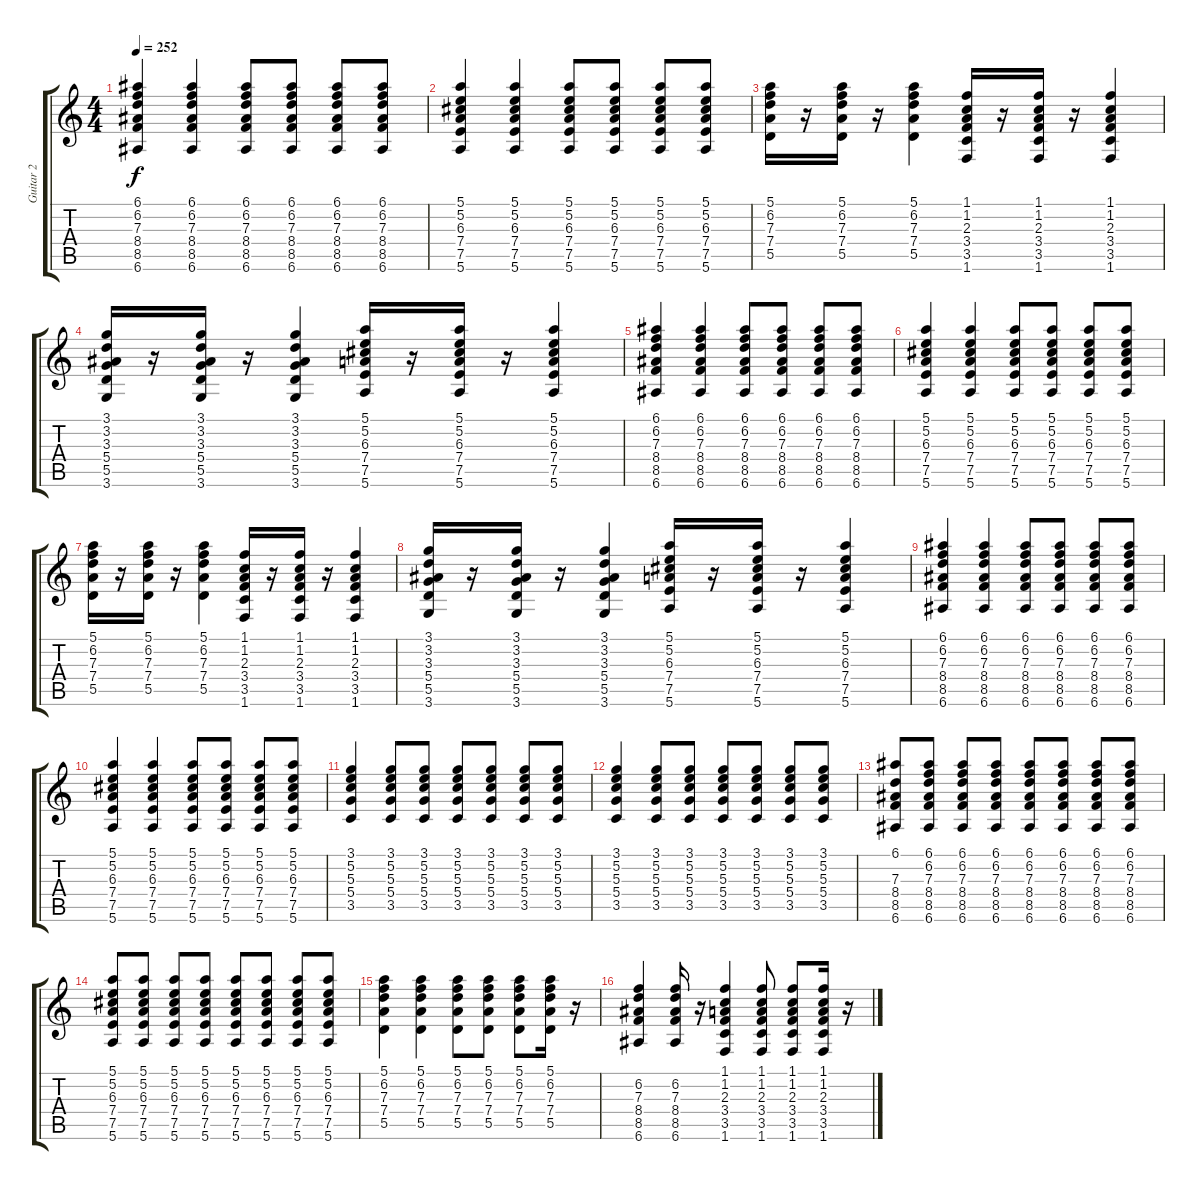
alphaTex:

\track ("Guitar 2" "Guitar 2") {instrument distortionguitar}
\staff {score tabs}
\tuning (E4 B3 G3 D3 A2 E2) {hide}
\ts (4 4)
\tempo 252
\clef g2
\ks c
(6.1 6.2 7.3 8.4 8.5 6.6).4{dy f} (6.1 6.2 7.3 8.4 8.5 6.6).4 (6.1 6.2 7.3 8.4 8.5 6.6).8 (6.1 6.2 7.3 8.4 8.5 6.6).8 (6.1 6.2 7.3 8.4 8.5 6.6).8 (6.1 6.2 7.3 8.4 8.5 6.6).8 |
(5.1 5.2 6.3 7.4 7.5 5.6).4 (5.1 5.2 6.3 7.4 7.5 5.6).4 (5.1 5.2 6.3 7.4 7.5 5.6).8 (5.1 5.2 6.3 7.4 7.5 5.6).8 (5.1 5.2 6.3 7.4 7.5 5.6).8 (5.1 5.2 6.3 7.4 7.5 5.6).8 |
(5.1 6.2 7.3 7.4 5.5).16 r.16 (5.1 6.2 7.3 7.4 5.5).16 r.16 (5.1 6.2 7.3 7.4 5.5).4 (1.1 1.2 2.3 3.4 3.5 1.6).16 r.16 (1.1 1.2 2.3 3.4 3.5 1.6).16 r.16 (1.1 1.2 2.3 3.4 3.5 1.6).4 |
(3.1 3.2 3.3 5.4 5.5 3.6).16 r.16 (3.1 3.2 3.3 5.4 5.5 3.6).16 r.16 (3.1 3.2 3.3 5.4 5.5 3.6).4 (5.1 5.2 6.3 7.4 7.5 5.6).16 r.16 (5.1 5.2 6.3 7.4 7.5 5.6).16 r.16 (5.1 5.2 6.3 7.4 7.5 5.6).4 |
(6.1 6.2 7.3 8.4 8.5 6.6).4 (6.1 6.2 7.3 8.4 8.5 6.6).4 (6.1 6.2 7.3 8.4 8.5 6.6).8 (6.1 6.2 7.3 8.4 8.5 6.6).8 (6.1 6.2 7.3 8.4 8.5 6.6).8 (6.1 6.2 7.3 8.4 8.5 6.6).8 |
(5.1 5.2 6.3 7.4 7.5 5.6).4 (5.1 5.2 6.3 7.4 7.5 5.6).4 (5.1 5.2 6.3 7.4 7.5 5.6).8 (5.1 5.2 6.3 7.4 7.5 5.6).8 (5.1 5.2 6.3 7.4 7.5 5.6).8 (5.1 5.2 6.3 7.4 7.5 5.6).8 |
(5.1 6.2 7.3 7.4 5.5).16 r.16 (5.1 6.2 7.3 7.4 5.5).16 r.16 (5.1 6.2 7.3 7.4 5.5).4 (1.1 1.2 2.3 3.4 3.5 1.6).16 r.16 (1.1 1.2 2.3 3.4 3.5 1.6).16 r.16 (1.1 1.2 2.3 3.4 3.5 1.6).4 |
(3.1 3.2 3.3 5.4 5.5 3.6).16 r.16 (3.1 3.2 3.3 5.4 5.5 3.6).16 r.16 (3.1 3.2 3.3 5.4 5.5 3.6).4 (5.1 5.2 6.3 7.4 7.5 5.6).16 r.16 (5.1 5.2 6.3 7.4 7.5 5.6).16 r.16 (5.1 5.2 6.3 7.4 7.5 5.6).4 |
(6.1 6.2 7.3 8.4 8.5 6.6).4 (6.1 6.2 7.3 8.4 8.5 6.6).4 (6.1 6.2 7.3 8.4 8.5 6.6).8 (6.1 6.2 7.3 8.4 8.5 6.6).8 (6.1 6.2 7.3 8.4 8.5 6.6).8 (6.1 6.2 7.3 8.4 8.5 6.6).8 |
(5.1 5.2 6.3 7.4 7.5 5.6).4 (5.1 5.2 6.3 7.4 7.5 5.6).4 (5.1 5.2 6.3 7.4 7.5 5.6).8 (5.1 5.2 6.3 7.4 7.5 5.6).8 (5.1 5.2 6.3 7.4 7.5 5.6).8 (5.1 5.2 6.3 7.4 7.5 5.6).8 |
(3.1 5.2 5.3 5.4 3.5).4 (3.1 5.2 5.3 5.4 3.5).8 (3.1 5.2 5.3 5.4 3.5).8 (3.1 5.2 5.3 5.4 3.5).8 (3.1 5.2 5.3 5.4 3.5).8 (3.1 5.2 5.3 5.4 3.5).8 (3.1 5.2 5.3 5.4 3.5).8 |
(3.1 5.2 5.3 5.4 3.5).4 (3.1 5.2 5.3 5.4 3.5).8 (3.1 5.2 5.3 5.4 3.5).8 (3.1 5.2 5.3 5.4 3.5).8 (3.1 5.2 5.3 5.4 3.5).8 (3.1 5.2 5.3 5.4 3.5).8 (3.1 5.2 5.3 5.4 3.5).8 |
(6.1 7.3 8.4 8.5 6.6).8 (6.1 6.2 7.3 8.4 8.5 6.6).8 (6.1 6.2 7.3 8.4 8.5 6.6).8 (6.1 6.2 7.3 8.4 8.5 6.6).8 (6.1 6.2 7.3 8.4 8.5 6.6).8 (6.1 6.2 7.3 8.4 8.5 6.6).8 (6.1 6.2 7.3 8.4 8.5 6.6).8 (6.1 6.2 7.3 8.4 8.5 6.6).8 |
(5.1 5.2 6.3 7.4 7.5 5.6).8 (5.1 5.2 6.3 7.4 7.5 5.6).8 (5.1 5.2 6.3 7.4 7.5 5.6).8 (5.1 5.2 6.3 7.4 7.5 5.6).8 (5.1 5.2 6.3 7.4 7.5 5.6).8 (5.1 5.2 6.3 7.4 7.5 5.6).8 (5.1 5.2 6.3 7.4 7.5 5.6).8 (5.1 5.2 6.3 7.4 7.5 5.6).8 |
(5.1 6.2 7.3 7.4 5.5).4 (5.1 6.2 7.3 7.4 5.5).4 (5.1 6.2 7.3 7.4 5.5).8 (5.1 6.2 7.3 7.4 5.5).8 (5.1 6.2 7.3 7.4 5.5).8 (5.1 6.2 7.3 7.4 5.5).16 r.16 |
(6.2 7.3 8.4 8.5 6.6).4 (6.2 7.3 8.4 8.5 6.6).16 r.16 (1.1 1.2 2.3 3.4 3.5 1.6).4 (1.1 1.2 2.3 3.4 3.5 1.6).8 (1.1 1.2 2.3 3.4 3.5 1.6).8 (1.1 1.2 2.3 3.4 3.5 1.6).16 r.16
